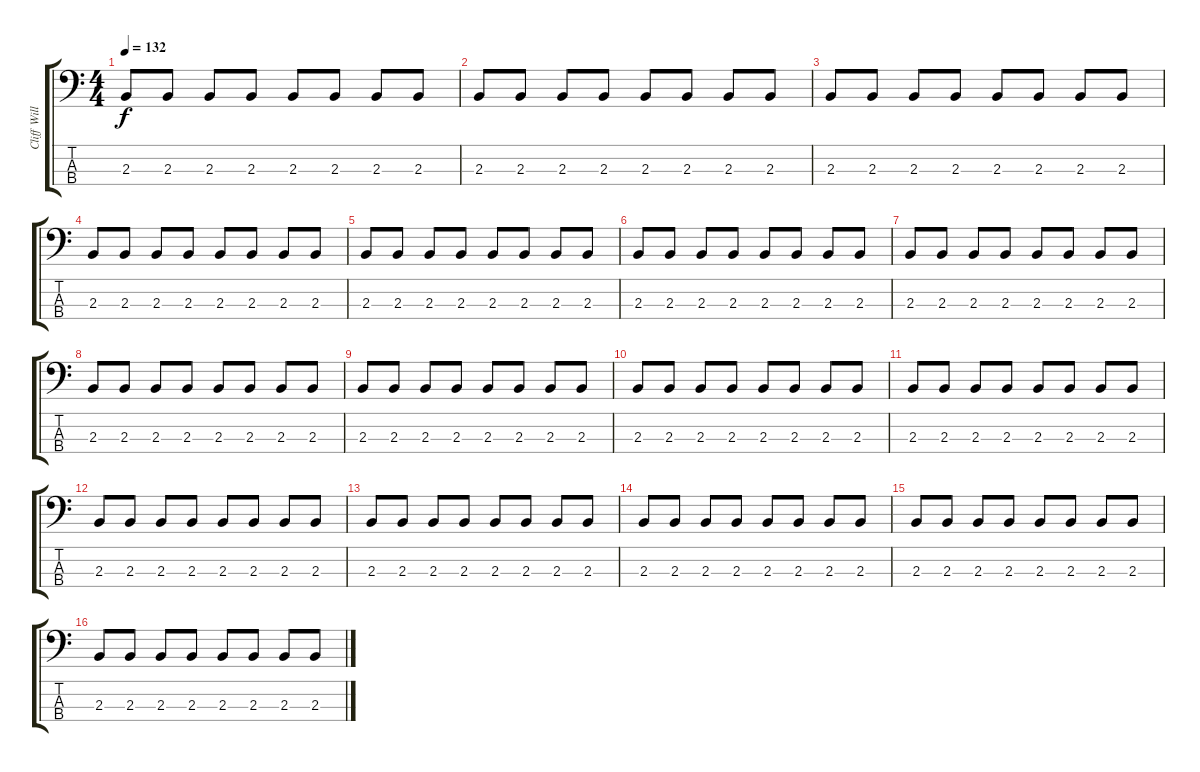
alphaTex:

\track ("Cliff Williams" "Cliff Will") {instrument electricbassfinger}
\staff {score tabs}
\tuning (G2 D2 A1 E1) {hide}
\ts (4 4)
\tempo 132
\clef f4
\ks c
2.3.8{dy f} 2.3.8 2.3.8 2.3.8 2.3.8 2.3.8 2.3.8 2.3.8 |
2.3.8 2.3.8 2.3.8 2.3.8 2.3.8 2.3.8 2.3.8 2.3.8 |
2.3.8 2.3.8 2.3.8 2.3.8 2.3.8 2.3.8 2.3.8 2.3.8 |
2.3.8 2.3.8 2.3.8 2.3.8 2.3.8 2.3.8 2.3.8 2.3.8 |
2.3.8 2.3.8 2.3.8 2.3.8 2.3.8 2.3.8 2.3.8 2.3.8 |
2.3.8 2.3.8 2.3.8 2.3.8 2.3.8 2.3.8 2.3.8 2.3.8 |
2.3.8 2.3.8 2.3.8 2.3.8 2.3.8 2.3.8 2.3.8 2.3.8 |
2.3.8 2.3.8 2.3.8 2.3.8 2.3.8 2.3.8 2.3.8 2.3.8 |
2.3.8 2.3.8 2.3.8 2.3.8 2.3.8 2.3.8 2.3.8 2.3.8 |
2.3.8 2.3.8 2.3.8 2.3.8 2.3.8 2.3.8 2.3.8 2.3.8 |
2.3.8 2.3.8 2.3.8 2.3.8 2.3.8 2.3.8 2.3.8 2.3.8 |
2.3.8 2.3.8 2.3.8 2.3.8 2.3.8 2.3.8 2.3.8 2.3.8 |
2.3.8 2.3.8 2.3.8 2.3.8 2.3.8 2.3.8 2.3.8 2.3.8 |
2.3.8 2.3.8 2.3.8 2.3.8 2.3.8 2.3.8 2.3.8 2.3.8 |
2.3.8 2.3.8 2.3.8 2.3.8 2.3.8 2.3.8 2.3.8 2.3.8 |
2.3.8 2.3.8 2.3.8 2.3.8 2.3.8 2.3.8 2.3.8 2.3.8
